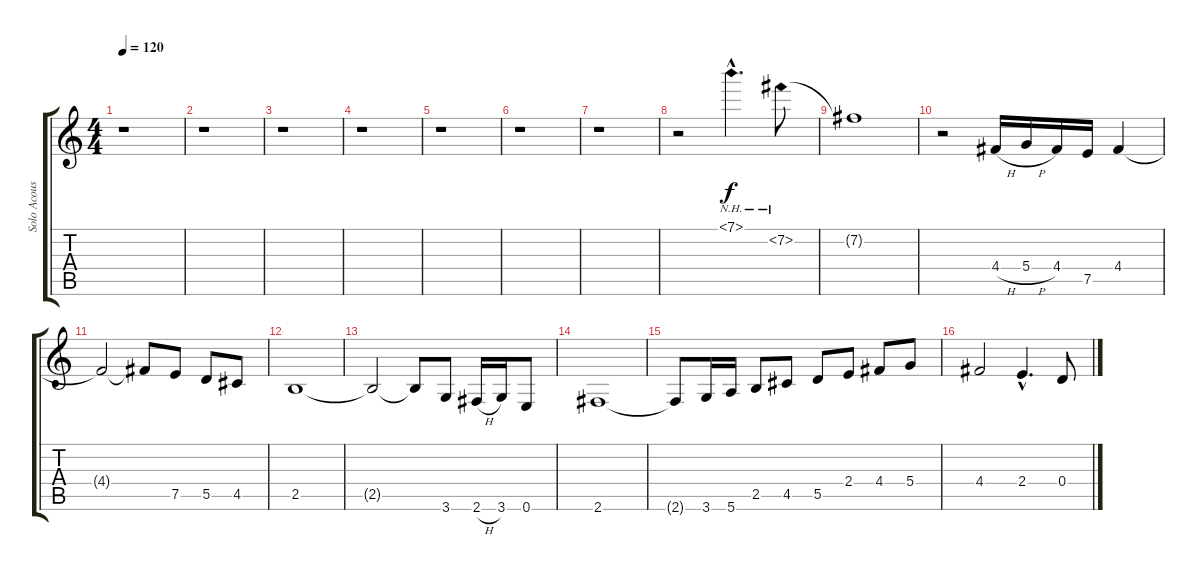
\track ("Solo Acoustic Guitar" "Solo Acous") {instrument acousticguitarsteel}
\staff {score tabs}
\tuning (E4 B3 G3 D3 A2 E2) {hide}
\ts (4 4)
\tempo 120
\clef g2
\ks c
r.1{dy f instrument acousticguitarsteel} |
r.1 |
r.1 |
r.1 |
r.1 |
r.1 |
r.1 |
r.2 7.1{nh hac}.4{d} 7.2{nh}.8 |
7.2{t}.1 |
r.2 4.4{h}.16 5.4{h}.16 4.4.16 7.5.16 4.4.4 |
4.4{t}.2 4.4{t}.8 7.5.8 5.5.8 4.5.8 |
2.5.1 |
2.5{t}.2 2.5{t}.8 3.6.8 2.6{h}.16 3.6.16 0.6.8 |
2.6.1 |
2.6{t}.8 3.6.16 5.6.16 2.5.8 4.5.8 5.5.8 2.4.8 4.4.8 5.4.8 |
4.4.2 2.4{hac}.4{d} 0.4.8
